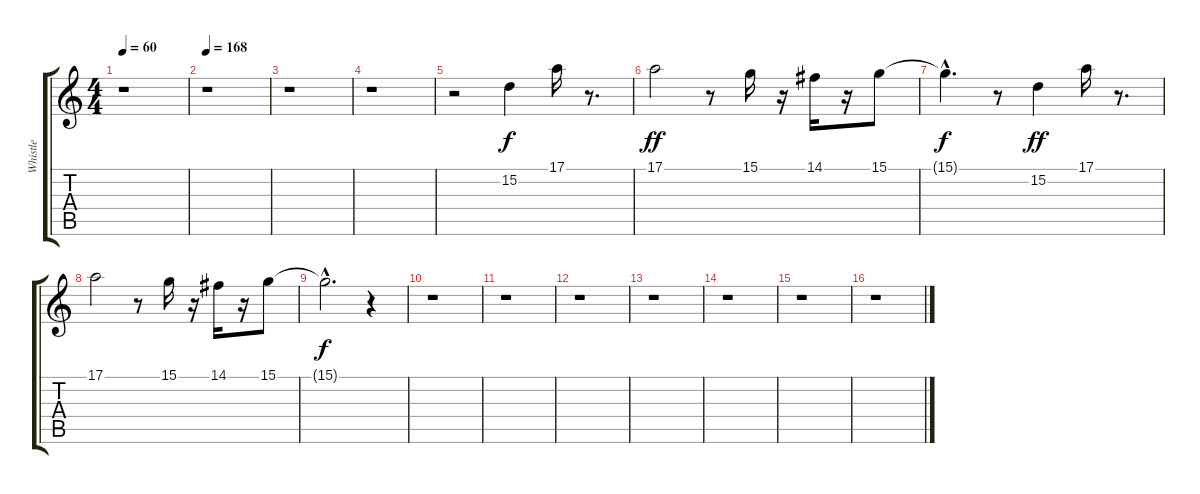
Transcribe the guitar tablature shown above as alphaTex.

\track ("Whistle" "Whistle") {instrument ocarina}
\staff {score tabs}
\tuning (E4 B3 G3 D3 A2 E2) {hide}
\ts (4 4)
\tempo 60
\clef g2
\ks c
r.1{dy f instrument ocarina} |
\tempo 168
r.1 |
r.1 |
r.1 |
r.2 15.2.4{volume 12 balance 10 instrument piccolo} 17.1.16 r.8{d} |
17.1.2{dy ff} r.8 15.1.16 r.16 14.1.16 r.16 15.1.8 |
15.1{hac t}.4{d dy f} r.8 15.2.4{dy ff} 17.1.16 r.8{d} |
17.1.2 r.8 15.1.16 r.16 14.1.16 r.16 15.1.8 |
15.1{hac t}.2{d dy f} r.4 |
r.1 |
r.1 |
r.1 |
r.1 |
r.1 |
r.1 |
r.1
